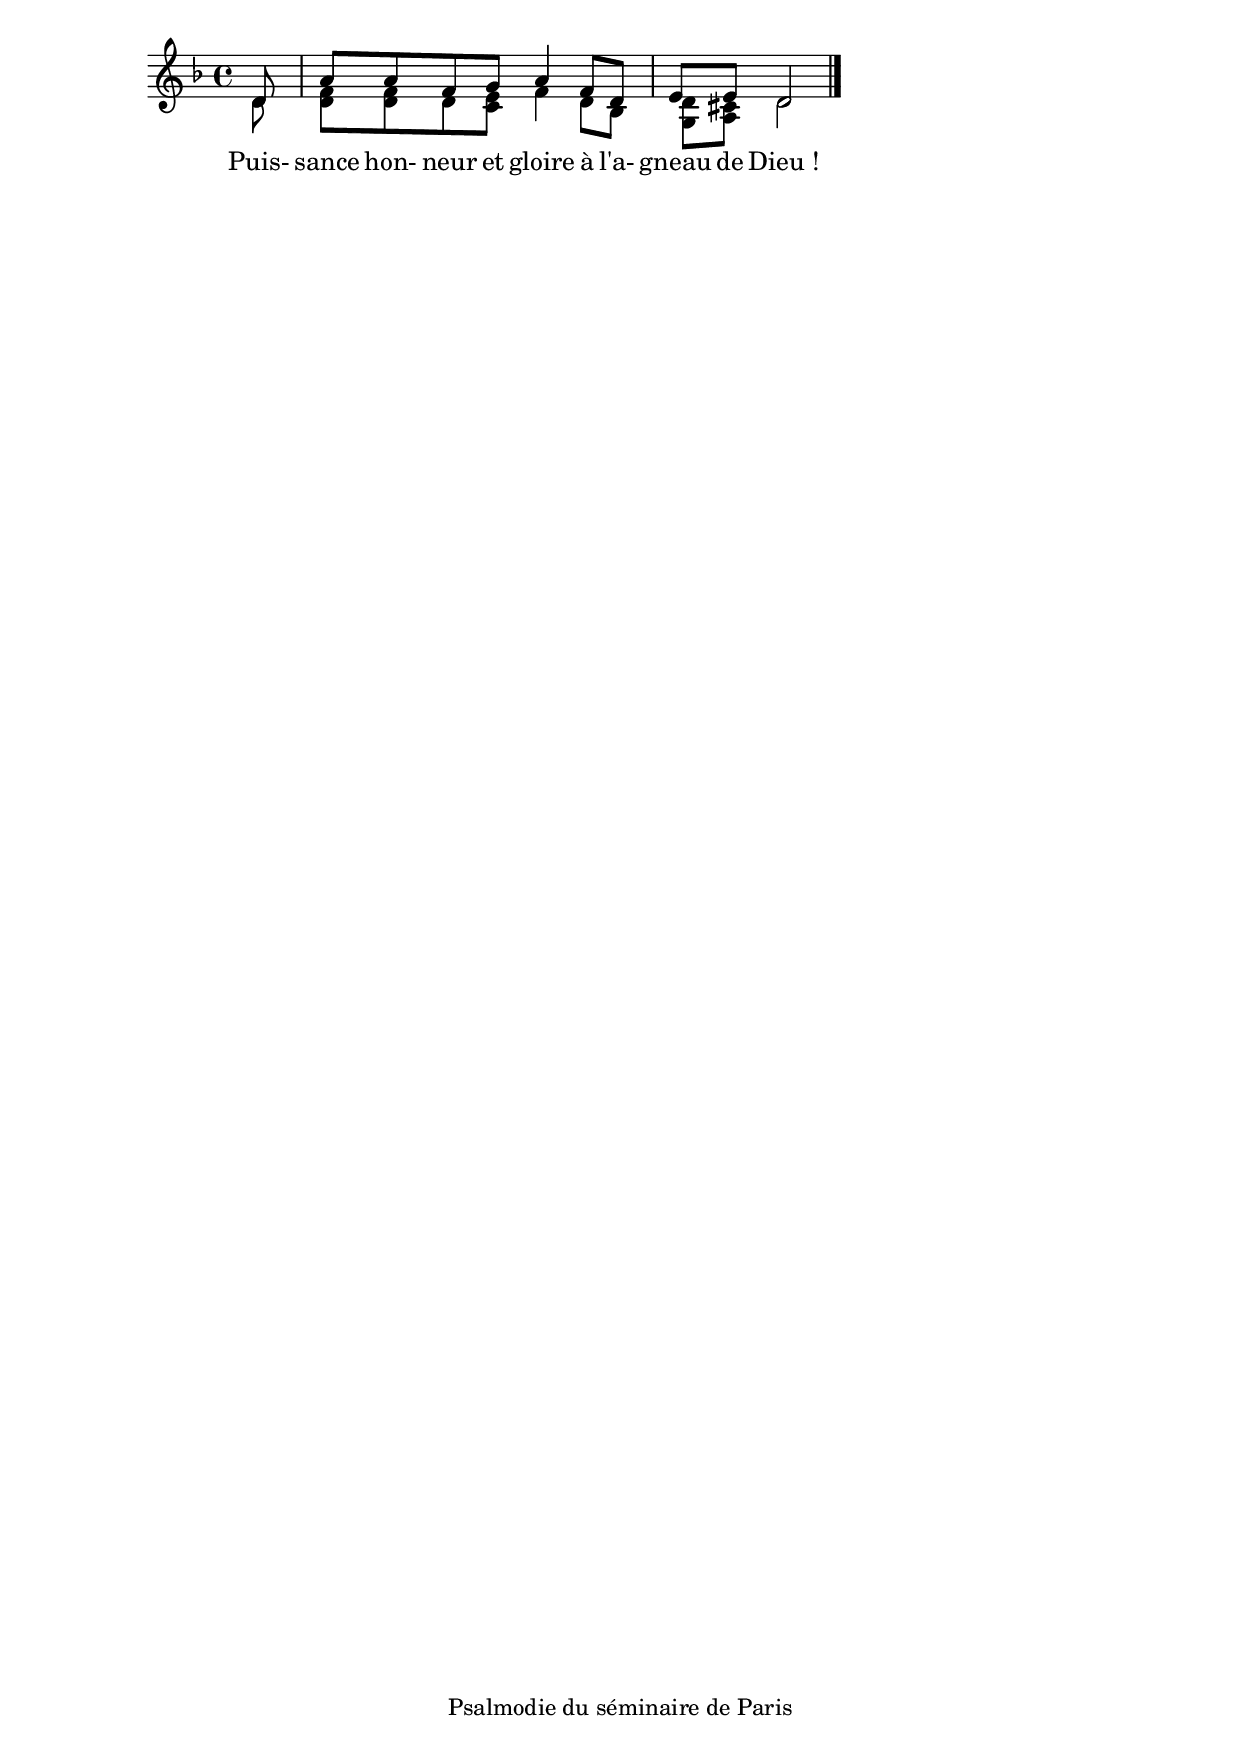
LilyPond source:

\version "2.20.0"
\language "italiano"

\header {
  %title = "Cantique du Nouveau Testament 9"
  %tagline = ##f
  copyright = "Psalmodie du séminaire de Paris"
}

armure = { \key re \minor \partial 8  }

Soprane   = \relative { re'8 la' la fa sol la4 fa8 re mi mi re2 \bar "|." }
Alto      = \relative { re'8 <re fa> <re fa> re <do mi> fa4 re8 sib <sol re'> <la dod> re2 \bar "|." }
Refrain =
\lyricmode { Puis- sance hon- neur et gloire à l'a- gneau de "Dieu !" }

\score {
  \new ChoirStaff <<
  \new Staff <<
  \armure
  \new Voice = "Sop"  { \voiceOne  \Soprane }
  \new Voice = "Alto" { \voiceTwo \Alto }
  \new Lyrics \lyricsto "Sop" { \Refrain   }
  >>
  >>
}